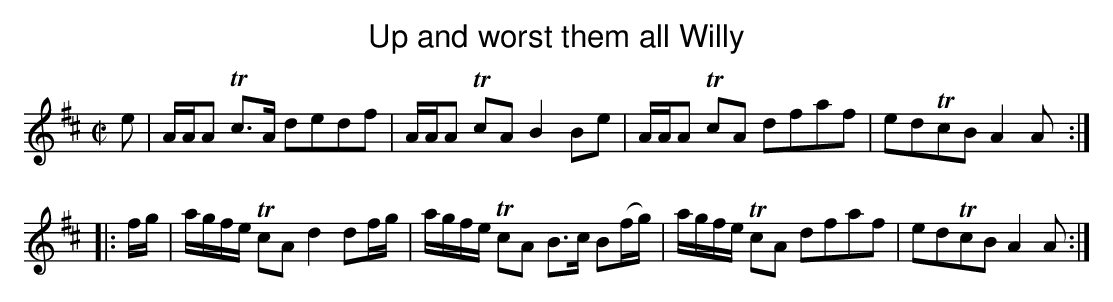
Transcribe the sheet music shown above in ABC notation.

X:1
T:Up and worst them all Willy
M:C|
L:1/8
K:Amix
e|A/A/A Tc>A dedf|A/A/A TcA B2 Be|A/A/A TcA dfaf|edTcB A2A:|
|:f/g/|a/g/f/e/ TcA d2 df/g/|a/g/f/e/ TcA B>c B(f/g/)|a/g/f/e/ TcA dfaf|edTcB A2A:|]
